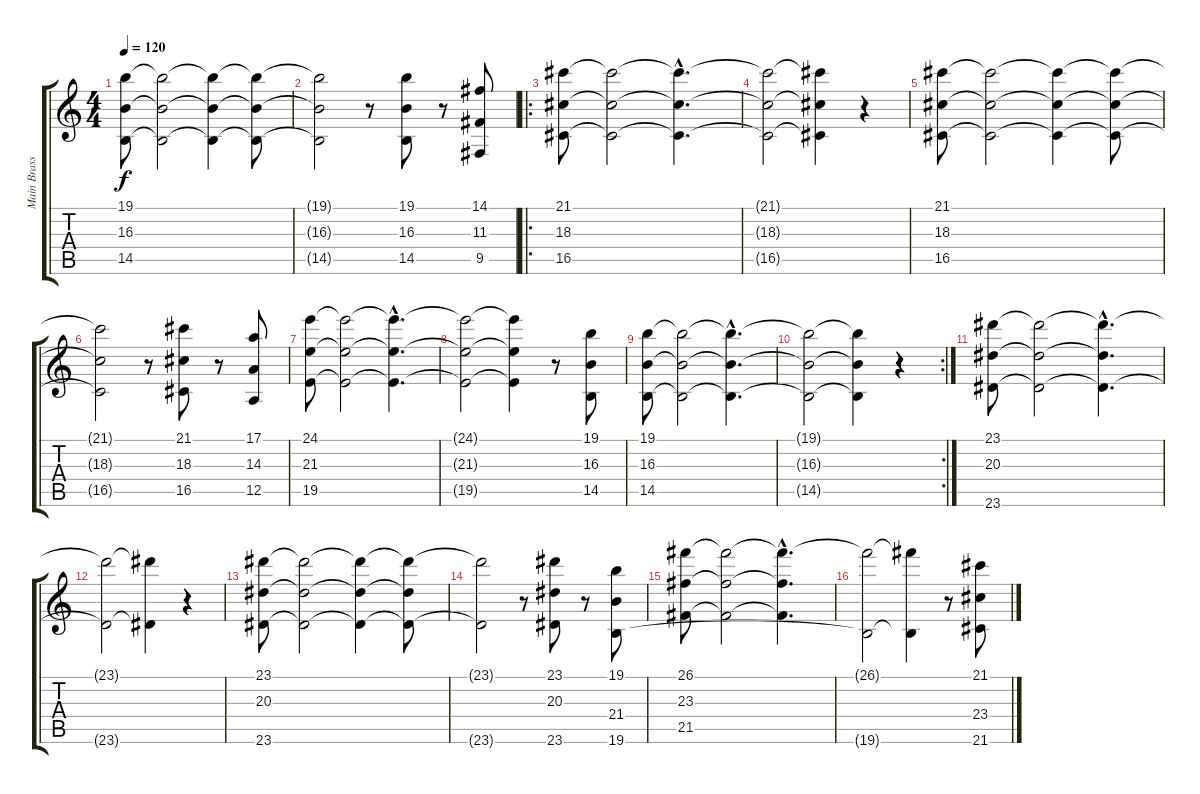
\track ("Main Brass" "Main Brass") {instrument synthbrass1}
\staff {score tabs}
\tuning (E4 B3 G3 D3 A2 E2) {hide}
\ts (4 4)
\tempo 120
\clef g2
\ks c
(19.1 16.3 14.5).8{dy f} (19.1{t} 16.3{t} 14.5{t}).2 (19.1{t} 16.3{t} 14.5{t}).4 (19.1{t} 16.3{t} 14.5{t}).8 |
(19.1{t} 16.3{t} 14.5{t}).2 r.8 (19.1 16.3 14.5).8 r.8 (14.1 11.3 9.5).8 |
\ro
(21.1 18.3 16.5).8 (21.1{t} 18.3{t} 16.5{t}).2 (21.1{hac t} 18.3{hac t} 16.5{hac t}).4{d} |
(21.1{t} 18.3{t} 16.5{t}).2 (21.1{t} 18.3{t} 16.5{t}).4 r.4 |
(21.1 18.3 16.5).8 (21.1{t} 18.3{t} 16.5{t}).2 (21.1{t} 18.3{t} 16.5{t}).4 (21.1{t} 18.3{t} 16.5{t}).8 |
(21.1{t} 18.3{t} 16.5{t}).2 r.8 (21.1 18.3 16.5).8 r.8 (17.1 14.3 12.5).8 |
(24.1 21.3 19.5).8 (24.1{t} 21.3{t} 19.5{t}).2 (24.1{hac t} 21.3{hac t} 19.5{hac t}).4{d} |
(24.1{t} 21.3{t} 19.5{t}).2 (24.1{t} 21.3{t} 19.5{t}).4 r.8 (19.1 16.3 14.5).8 |
(19.1 16.3 14.5).8 (19.1{t} 16.3{t} 14.5{t}).2 (19.1{hac t} 16.3{hac t} 14.5{hac t}).4{d} |
\rc 2
(19.1{t} 16.3{t} 14.5{t}).2 (19.1{t} 16.3{t} 14.5{t}).4 r.4 |
(23.1 20.3 23.6).8 (23.1{t} 20.3{t} 23.6{t}).2 (23.1{hac t} 20.3{hac t} 23.6{hac t}).4{d} |
(23.1{t} 23.6{t}).2 (23.1{t} 23.6{t}).4 r.4 |
(23.1 20.3 23.6).8 (23.1{t} 20.3{t} 23.6{t}).2 (23.1{t} 20.3{t} 23.6{t}).4 (23.1{t} 20.3{t} 23.6{t}).8 |
(23.1{t} 23.6{t}).2 r.8 (23.1 20.3 23.6).8 r.8 (19.1 21.4 19.6).8 |
(26.1 23.3 21.5).8 (26.1{t} 23.3{t} 21.5{t}).2 (26.1{hac t} 23.3{hac t} 21.5{hac t}).4{d} |
(26.1{t} 19.6{t}).2 (26.1{t} 19.6{t}).4 r.8 (21.1 23.4 21.6).8
